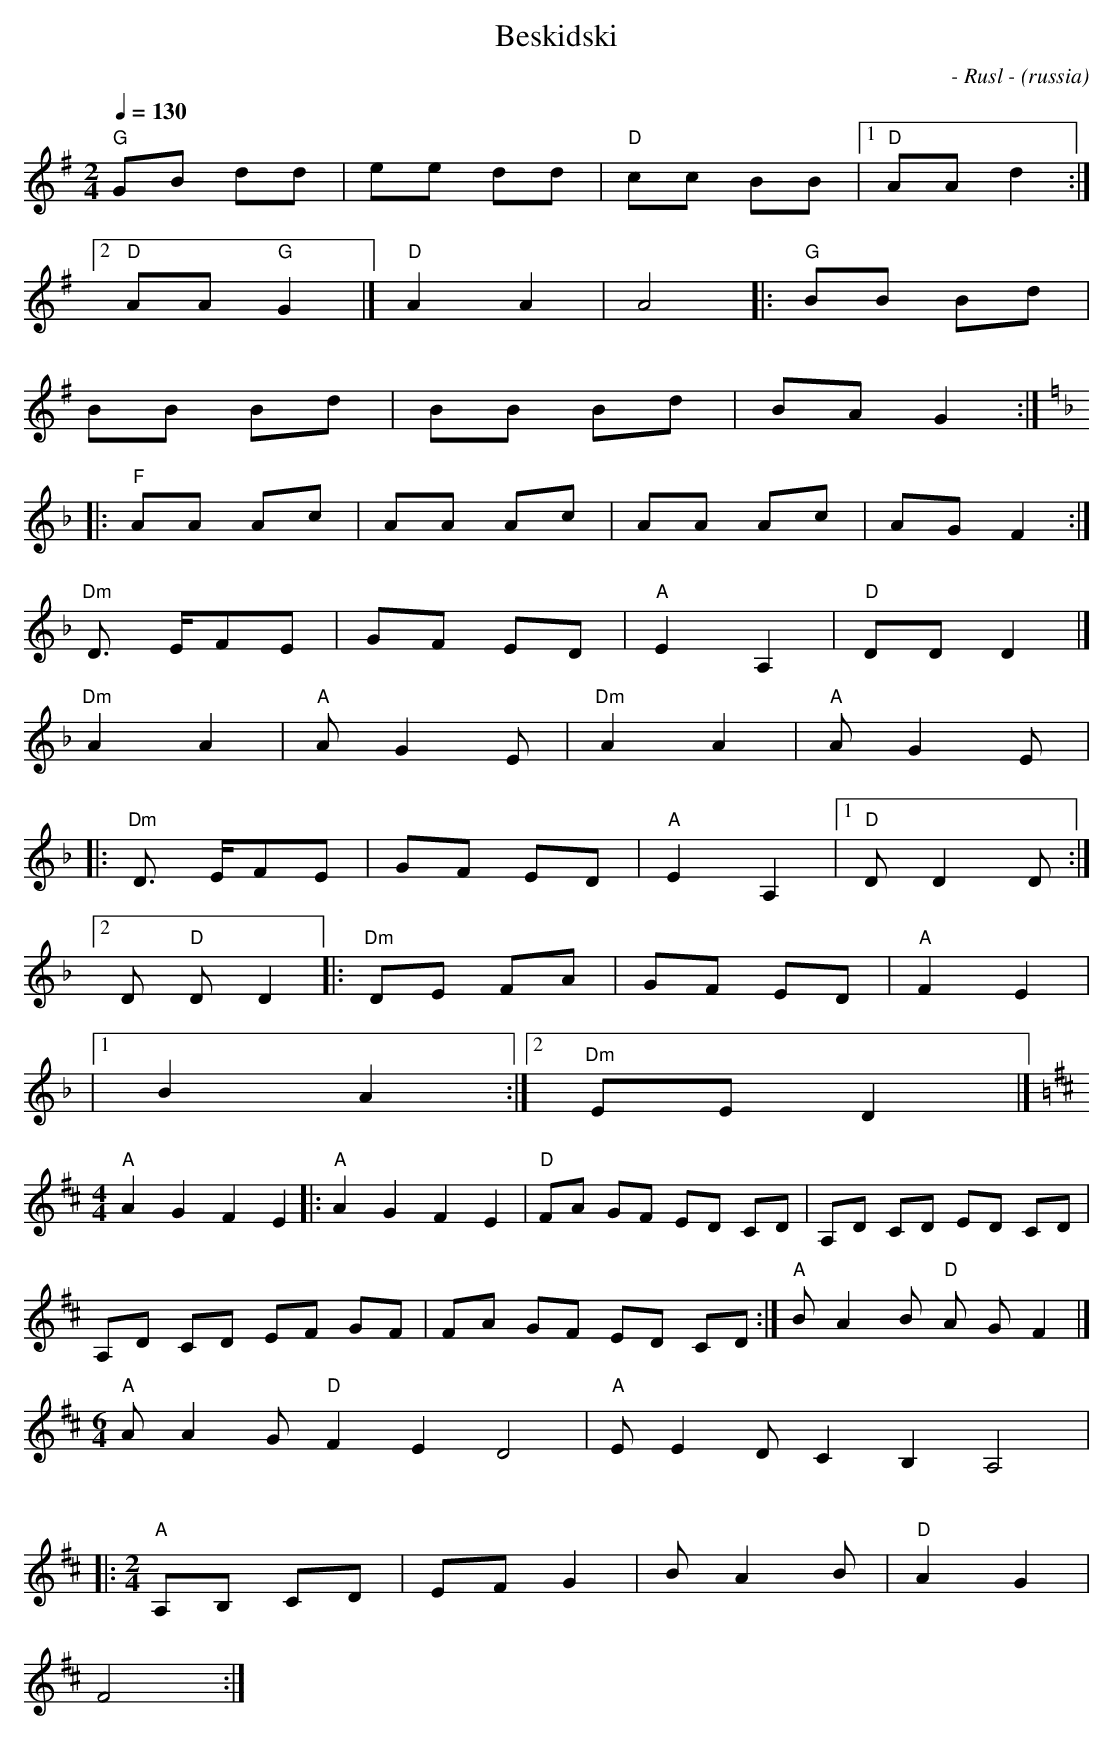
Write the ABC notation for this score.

X:1
T:Beskidski
O:russia
C:- Rusl -
M:2/4
L:1/8
Q:1/4=130
K:G
V:1
"G" GB dd |ee dd |"D" cc BB |1 "D" AA d2 :|2
"D" AA "G" G2 |]"D" A2 A2 |A4 || |:"G" BB Bd |
BB Bd |BB Bd |BA G2 :| |:
K:F
"F" AA Ac |AA Ac |AA Ac |AG F2 :|
K:Dm
"Dm" D3/2 E/FE |GF ED |"A" E2 A,2 |"D" DD D2 |]
"Dm" A2 A2 |"A" AG2 E|"Dm" A2 A2 |"A" AG2 E |:
"Dm" D3/2 E/FE |GF ED |"A" E2 A,2 |1 "D" DD2 D:|2
D "D" DD2 || |:"Dm" DE FA |GF ED |"A" F2 E2 |
|1 B2 A2 :|2 "Dm" EE D2 |]
M:4/4
K:D
"A" A2 G2 F2 E2 || |:"A" A2 G2 F2 E2 |"D" FA GF ED CD |A,D CD ED CD |
A,D CD EF GF |FA GF ED CD :|"A" BA2 B"D" A GF2 |]
M:6/4
"A" AA2 G"D" F2 E2 D4 |"A" EE2 DC2 B,2 A,4  |:
M:2/4
"A" A,B, CD |EF G2 |BA2 B|"D" A2 G2 |
F4 :|
